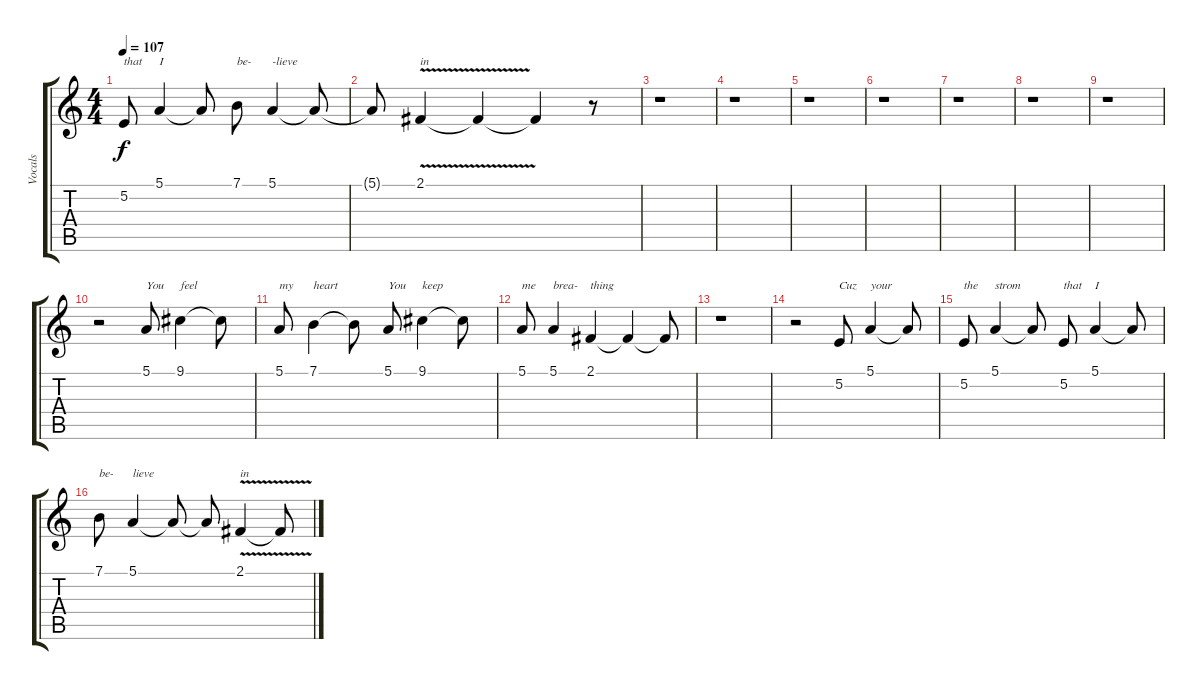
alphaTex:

\track ("Vocals" "Vocals") {instrument altosax}
\staff {score tabs}
\tuning (E4 B3 G3 D3 A2 E2) {hide}
\ts (4 4)
\tempo 107
\clef g2
\ks c
5.2.8{txt "that" dy f} 5.1.4{txt "I"} 5.1{t}.8 7.1.8{txt "be-"} 5.1.4{txt "-lieve"} 5.1{t}.8 |
5.1{t}.8 2.1{v}.4{txt "in"} 2.1{t}.4 2.1{t}.4 r.8 |
r.1 |
r.1 |
r.1 |
r.1 |
r.1 |
r.1 |
r.1 |
r.2 5.1.8{txt "You"} 9.1.4{txt "feel"} 9.1{t}.8 |
5.1.8{txt "my"} 7.1.4{txt "heart"} 7.1{t}.8 5.1.8{txt "You"} 9.1.4{txt "keep"} 9.1{t}.8 |
5.1.8{txt "me"} 5.1.4{txt "brea-"} 2.1.4{txt "thing"} 2.1{t}.4 2.1{t}.8 |
r.1 |
r.2 5.2.8{txt "Cuz"} 5.1.4{txt "your"} 5.1{t}.8 |
5.2.8{txt "the"} 5.1.4{txt "strom"} 5.1{t}.8 5.2.8{txt "that"} 5.1.4{txt "I"} 5.1{t}.8 |
7.1.8{txt "be-"} 5.1.4{txt "lieve"} 5.1{t}.8 5.1{t}.8 2.1{v}.4{txt "in"} 2.1{t}.8
